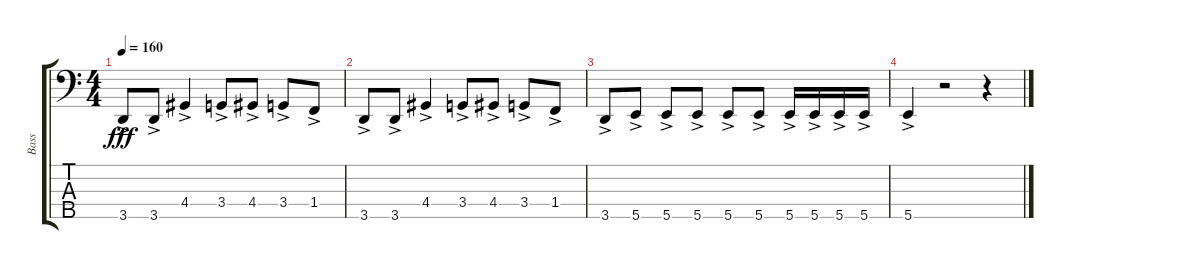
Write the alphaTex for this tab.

\track ("Bass" "Bass") {instrument electricbasspick}
\staff {score tabs}
\tuning (G2 D2 A1 E1 B0) {hide}
\ts (4 4)
\tempo 160
\clef f4
\ks c
3.5{ac}.8{dy fff} 3.5{ac}.8 4.4{ac}.4 3.4{ac}.8 4.4{ac}.8 3.4{ac}.8 1.4{ac}.8 |
3.5{ac}.8 3.5{ac}.8 4.4{ac}.4 3.4{ac}.8 4.4{ac}.8 3.4{ac}.8 1.4{ac}.8 |
3.5{ac}.8 5.5{ac}.8 5.5{ac}.8 5.5{ac}.8 5.5{ac}.8 5.5{ac}.8 5.5{ac}.16 5.5{ac}.16 5.5{ac}.16 5.5{ac}.16 |
5.5{ac}.4 r.2 r.4
